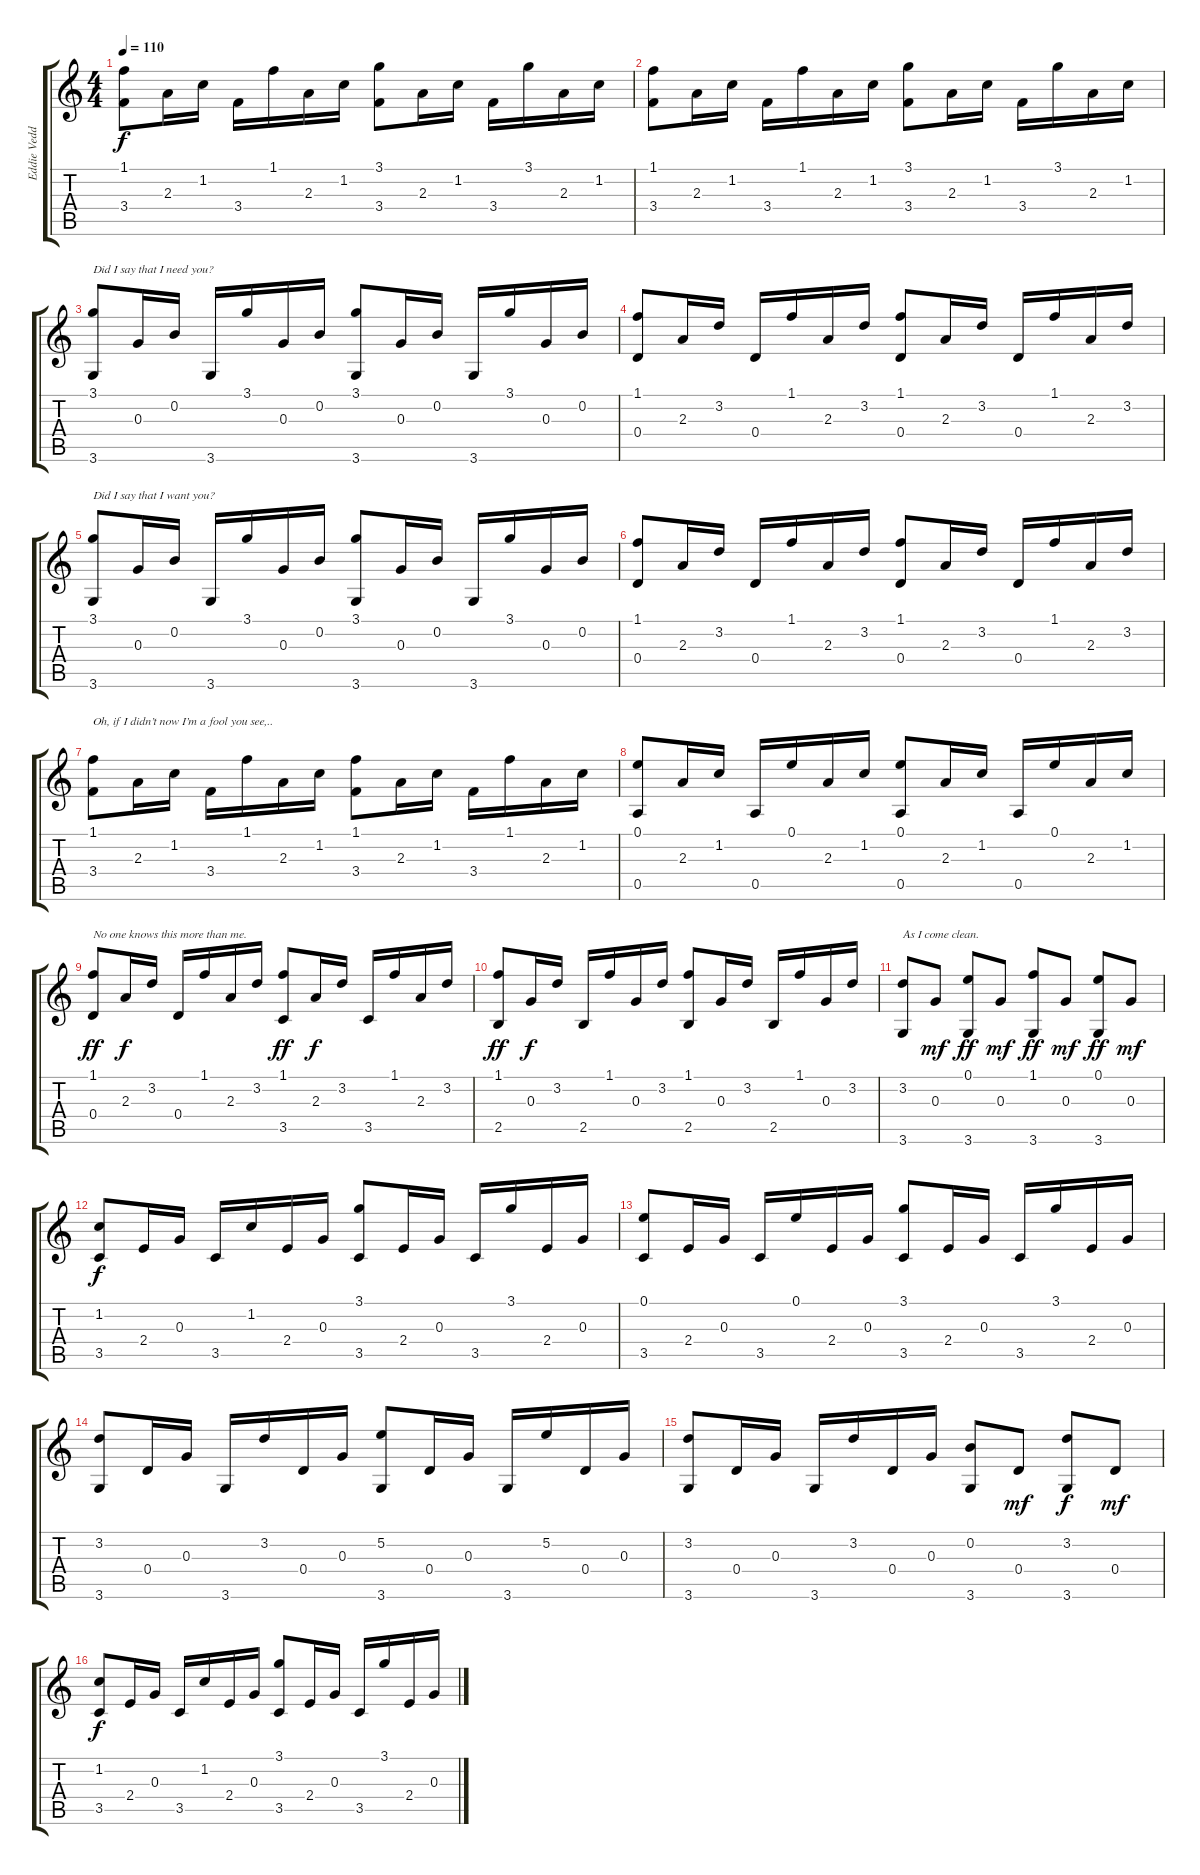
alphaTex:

\track ("Eddie Vedder" "Eddie Vedd") {instrument acousticguitarsteel}
\staff {score tabs}
\tuning (E4 B3 G3 D3 A2 E2) {hide}
\ts (4 4)
\tempo 110
\clef g2
\ks c
(1.1 3.4).8{dy f} 2.3.16 1.2.16 3.4.16 1.1.16 2.3.16 1.2.16 (3.1 3.4).8 2.3.16 1.2.16 3.4.16 3.1.16 2.3.16 1.2.16 |
(1.1 3.4).8 2.3.16 1.2.16 3.4.16 1.1.16 2.3.16 1.2.16 (3.1 3.4).8 2.3.16 1.2.16 3.4.16 3.1.16 2.3.16 1.2.16 |
(3.1 3.6).8{txt "Did I say that I need you?"} 0.3.16 0.2.16 3.6.16 3.1.16 0.3.16 0.2.16 (3.1 3.6).8 0.3.16 0.2.16 3.6.16 3.1.16 0.3.16 0.2.16 |
(1.1 0.4).8 2.3.16 3.2.16 0.4.16 1.1.16 2.3.16 3.2.16 (1.1 0.4).8 2.3.16 3.2.16 0.4.16 1.1.16 2.3.16 3.2.16 |
(3.1 3.6).8{txt "Did I say that I want you?"} 0.3.16 0.2.16 3.6.16 3.1.16 0.3.16 0.2.16 (3.1 3.6).8 0.3.16 0.2.16 3.6.16 3.1.16 0.3.16 0.2.16 |
(1.1 0.4).8 2.3.16 3.2.16 0.4.16 1.1.16 2.3.16 3.2.16 (1.1 0.4).8 2.3.16 3.2.16 0.4.16 1.1.16 2.3.16 3.2.16 |
(1.1 3.4).8{txt "Oh, if I didn’t now I’m a fool you see,.."} 2.3.16 1.2.16 3.4.16 1.1.16 2.3.16 1.2.16 (1.1 3.4).8 2.3.16 1.2.16 3.4.16 1.1.16 2.3.16 1.2.16 |
(0.1 0.5).8 2.3.16 1.2.16 0.5.16 0.1.16 2.3.16 1.2.16 (0.1 0.5).8 2.3.16 1.2.16 0.5.16 0.1.16 2.3.16 1.2.16 |
(1.1 0.4).8{txt "No one knows this more than me." dy ff} 2.3.16{dy f} 3.2.16 0.4.16 1.1.16 2.3.16 3.2.16 (1.1 3.5).8{dy ff} 2.3.16{dy f} 3.2.16 3.5.16 1.1.16 2.3.16 3.2.16 |
(1.1 2.5).8{dy ff} 0.3.16{dy f} 3.2.16 2.5.16 1.1.16 0.3.16 3.2.16 (1.1 2.5).8 0.3.16 3.2.16 2.5.16 1.1.16 0.3.16 3.2.16 |
(3.2 3.6).8{txt "As I come clean."} 0.3.8{dy mf} (0.1 3.6).8{dy ff} 0.3.8{dy mf} (1.1 3.6).8{dy ff} 0.3.8{dy mf} (0.1 3.6).8{dy ff} 0.3.8{dy mf} |
(1.2 3.5).8{dy f} 2.4.16 0.3.16 3.5.16 1.2.16 2.4.16 0.3.16 (3.1 3.5).8 2.4.16 0.3.16 3.5.16 3.1.16 2.4.16 0.3.16 |
(0.1 3.5).8 2.4.16 0.3.16 3.5.16 0.1.16 2.4.16 0.3.16 (3.1 3.5).8 2.4.16 0.3.16 3.5.16 3.1.16 2.4.16 0.3.16 |
(3.2 3.6).8 0.4.16 0.3.16 3.6.16 3.2.16 0.4.16 0.3.16 (5.2 3.6).8 0.4.16 0.3.16 3.6.16 5.2.16 0.4.16 0.3.16 |
(3.2 3.6).8 0.4.16 0.3.16 3.6.16 3.2.16 0.4.16 0.3.16 (0.2 3.6).8 0.4.8{dy mf} (3.2 3.6).8{dy f} 0.4.8{dy mf} |
(1.2 3.5).8{dy f} 2.4.16 0.3.16 3.5.16 1.2.16 2.4.16 0.3.16 (3.1 3.5).8 2.4.16 0.3.16 3.5.16 3.1.16 2.4.16 0.3.16
